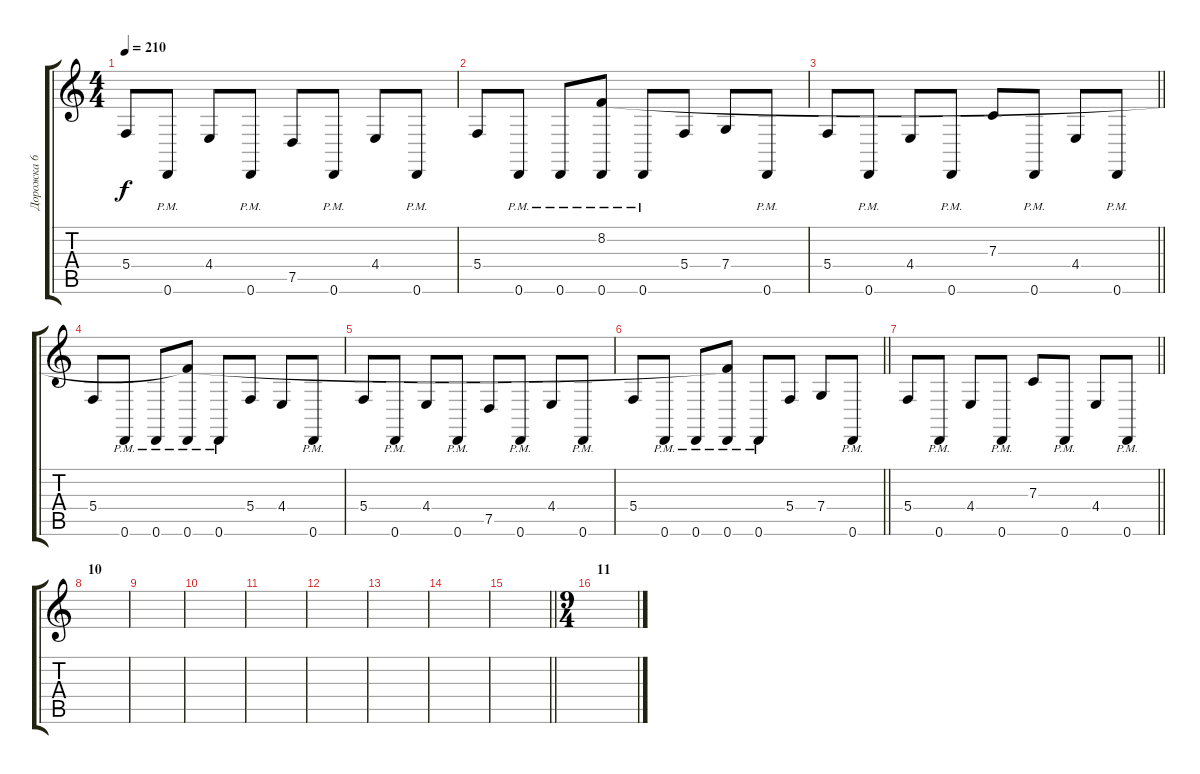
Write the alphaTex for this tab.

\track ("Дорожка 6" "Дорожка 6") {instrument pad3polysynth}
\staff {score tabs}
\tuning (D4 A3 F3 C3 G2 D2) {hide}
\ts (4 4)
\tempo 210
\clef g2
\ks c
5.4.8{dy f} 0.6{pm}.8 4.4.8 0.6{pm}.8 7.5.8 0.6{pm}.8 4.4.8 0.6{pm}.8 |
5.4.8 0.6{pm}.8 0.6{pm}.8 (8.2{t} 0.6{pm}).8 0.6{pm}.8 5.4.8 7.4.8 0.6{pm}.8 |
\barLineRight lightlight
5.4.8 0.6{pm}.8 4.4.8 0.6{pm}.8 7.3.8 0.6{pm}.8 4.4.8 0.6{pm}.8 |
5.4.8 0.6{pm}.8 0.6{pm}.8 (8.2{t} 0.6{pm}).8 0.6{pm}.8 5.4.8 4.4.8 0.6{pm}.8 |
5.4.8 0.6{pm}.8 4.4.8 0.6{pm}.8 7.5.8 0.6{pm}.8 4.4.8 0.6{pm}.8 |
\barLineRight lightlight
5.4.8 0.6{pm}.8 0.6{pm}.8 (8.2{t} 0.6{pm}).8 0.6{pm}.8 5.4.8 7.4.8 0.6{pm}.8 |
\barLineRight lightlight
5.4.8 0.6{pm}.8 4.4.8 0.6{pm}.8 7.3.8 0.6{pm}.8 4.4.8 0.6{pm}.8 |
\section ("" "10")
|
|
|
|
|
|
|
\barLineRight lightlight
|
\ts (9 4)
\section ("" "11")
